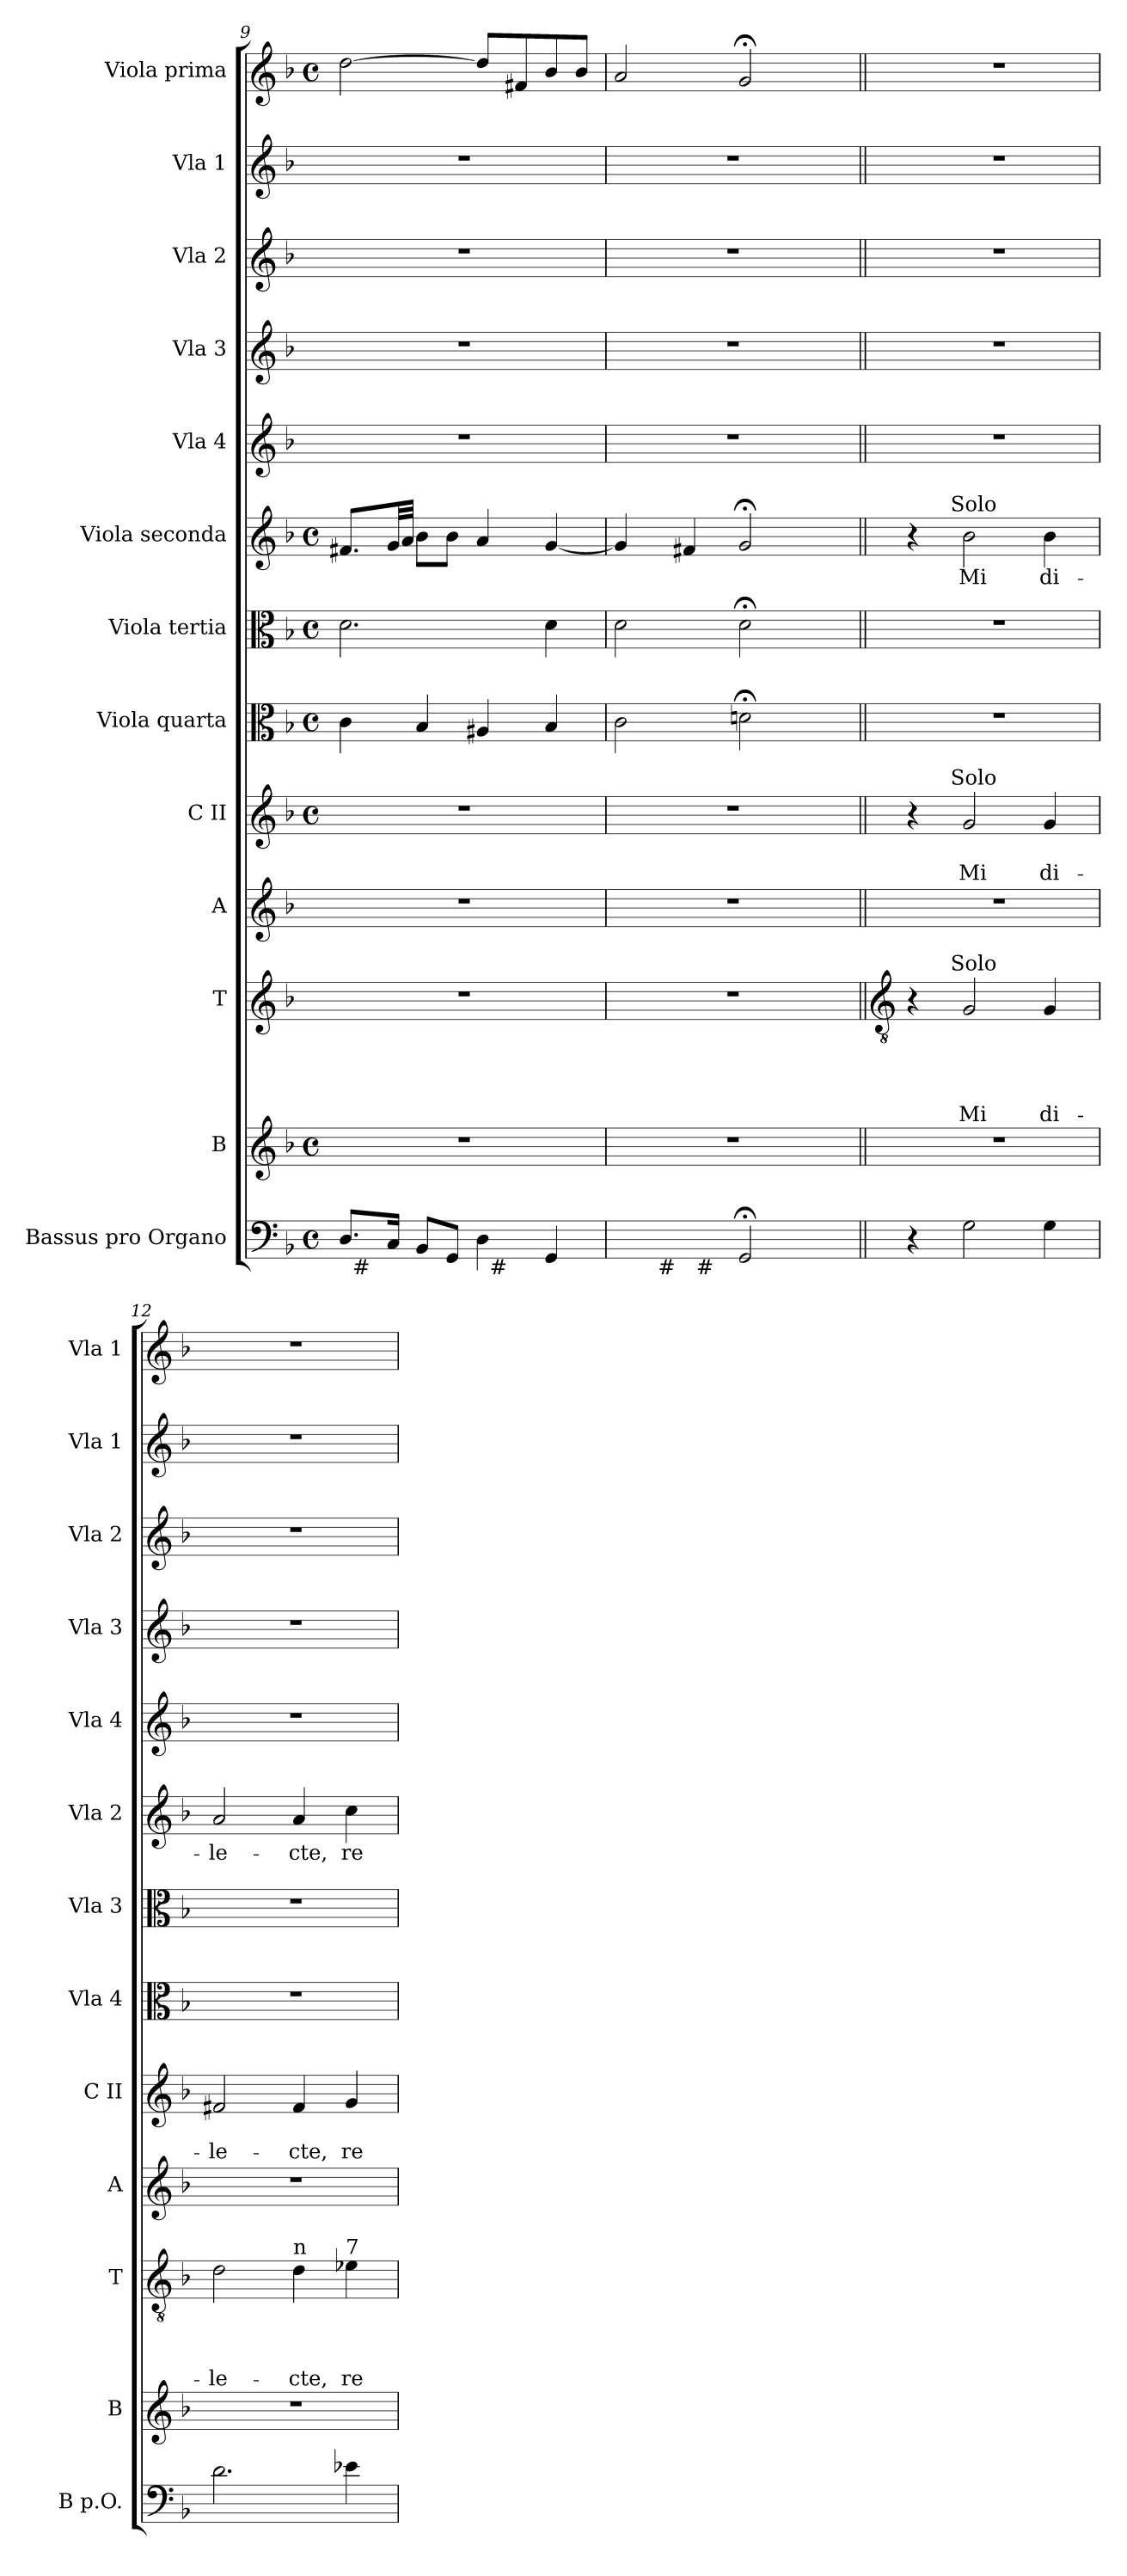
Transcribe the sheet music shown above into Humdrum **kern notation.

**kern	**kern	**kern	**text	**text	**text	**text	**kern	**kern	**text	**text	**kern	**kern	**kern	**text	**kern	**kern	**kern	**kern	**kern
*part13	*part12	*part11	*part11	*part11	*part11	*part11	*part10	*part9	*part9	*part9	*part8	*part7	*part6	*part6	*part5	*part4	*part3	*part2	*part1
*staff13	*staff12	*staff11	*staff11	*staff11	*staff11	*staff11	*staff10	*staff9	*staff9	*staff9	*staff8	*staff7	*staff6	*staff6	*staff5	*staff4	*staff3	*staff2	*staff1
*I"Bassus pro Organo	*I"B	*I"T	*	*	*	*	*I"A	*I"C II	*	*	*I"Viola quarta	*I"Viola tertia	*I"Viola seconda	*	*I"Vla 4	*I"Vla 3	*I"Vla 2	*I"Vla 1	*I"Viola prima
*I'B p.O.	*I'B	*I'T	*	*	*	*	*I'A	*I'C II	*	*	*I'Vla 4	*I'Vla 3	*I'Vla 2	*	*I'Vla 4	*I'Vla 3	*I'Vla 2	*I'Vla 1	*I'Vla 1
*clefF4	*clefG2	*clefG2	*	*	*	*	*clefG2	*clefG2	*	*	*clefC3	*clefC3	*clefG2	*	*clefG2	*clefG2	*clefG2	*clefG2	*clefG2
*k[b-]	*k[b-]	*k[b-]	*	*	*	*	*k[b-]	*k[b-]	*	*	*k[b-]	*k[b-]	*k[b-]	*	*k[b-]	*k[b-]	*k[b-]	*k[b-]	*k[b-]
*F:	*F:	*F:	*	*	*	*	*F:	*F:	*	*	*F:	*F:	*F:	*	*F:	*F:	*F:	*F:	*F:
*M4/4	*M4/4	*	*	*	*	*	*	*M4/4	*	*	*M4/4	*M4/4	*M4/4	*	*	*	*	*	*M4/4
*met(c)	*met(c)	*	*	*	*	*	*	*met(c)	*	*	*met(c)	*met(c)	*met(c)	*	*	*	*	*	*met(c)
=9	=9	=9	=9	=9	=9	=9	=9	=9	=9	=9	=9	=9	=9	=9	=9	=9	=9	=9	=9
*^	*	*	*	*	*	*	*	*	*	*	*	*	*	*	*	*	*	*	*
8.D/L	32ryy	1r	1r	.	.	.	.	1r	1r	.	.	4c\	2.d\	8.f#X/L	.	1r	1r	1r	1r	[>2dd\
!	!LO:TX:b:t=#	!	!	!	!	!	!	!	!	!	!	!	!	!	!	!	!	!	!	!
.	2ryy	.	.	.	.	.	.	.	.	.	.	.	.	.	.	.	.	.	.	.
16C/Jk	.	.	.	.	.	.	.	.	.	.	.	.	.	32g/LL	.	.	.	.	.	.
.	.	.	.	.	.	.	.	.	.	.	.	.	.	32a/JJJ	.	.	.	.	.	.
8BB-</L	.	.	.	.	.	.	.	.	.	.	.	4B-/	.	8b-\L	.	.	.	.	.	.
8GG/J	.	.	.	.	.	.	.	.	.	.	.	.	.	8b-\J	.	.	.	.	.	.
4D\	.	.	.	.	.	.	.	.	.	.	.	4A#X/	.	4a/	.	.	.	.	.	8dd/L]
!	!LO:TX:b:t=#	!	!	!	!	!	!	!	!	!	!	!	!	!	!	!	!	!	!	!
.	4...ryy	.	.	.	.	.	.	.	.	.	.	.	.	.	.	.	.	.	.	.
.	.	.	.	.	.	.	.	.	.	.	.	.	.	.	.	.	.	.	.	8f#X/
4GG/	.	.	.	.	.	.	.	.	.	.	.	4B-/	4d\	[<4g/	.	.	.	.	.	8b-/
.	.	.	.	.	.	.	.	.	.	.	.	.	.	.	.	.	.	.	.	8b-/J
=10	=10	=10	=10	=10	=10	=10	=10	=10	=10	=10	=10	=10	=10	=10	=10	=10	=10	=10	=10	=10
*	*^	*	*	*	*	*	*	*	*	*	*	*	*	*	*	*	*	*	*	*
2ryy	8ryy	4ryy	1r	1r	.	.	.	.	1r	1r	.	.	2c\	2d\	4g/]	.	1r	1r	1r	1r	2a/
.	32ryy	.	.	.	.	.	.	.	.	.	.	.	.	.	.	.	.	.	.	.	.
!	!LO:TX:b:t=#	!	!	!	!	!	!	!	!	!	!	!	!	!	!	!	!	!	!	!	!
.	2ryy	.	.	.	.	.	.	.	.	.	.	.	.	.	.	.	.	.	.	.	.
.	.	32ryy	.	.	.	.	.	.	.	.	.	.	.	.	4f#X/	.	.	.	.	.	.
!	!	!LO:TX:b:t=#	!	!	!	!	!	!	!	!	!	!	!	!	!	!	!	!	!	!	!
.	.	2ryy	.	.	.	.	.	.	.	.	.	.	.	.	.	.	.	.	.	.	.
2GG;/	.	.	.	.	.	.	.	.	.	.	.	.	2dn;<\	2d;<\	2g;/	.	.	.	.	.	2g;/
.	4ryy	.	.	.	.	.	.	.	.	.	.	.	.	.	.	.	.	.	.	.	.
.	.	8..ryy	.	.	.	.	.	.	.	.	.	.	.	.	.	.	.	.	.	.	.
.	16.ryy	.	.	.	.	.	.	.	.	.	.	.	.	.	.	.	.	.	.	.	.
*v	*v	*v	*	*	*	*	*	*	*	*	*	*	*	*	*	*	*	*	*	*	*
!!LO:PB:g=z
=11||	=11||	=11||	=11||	=11||	=11||	=11||	=11||	=11||	=11||	=11||	=11||	=11||	=11||	=11||	=11||	=11||	=11||	=11||	=11||
*	*	*clefGv2	*	*	*	*	*	*	*	*	*	*	*	*	*	*	*	*	*
*^	*	*	*	*	*	*	*	*	*	*	*	*	*	*	*	*	*	*	*
*	*^	*	*	*	*	*	*	*	*	*	*	*	*	*	*	*	*	*	*	*
!	!	!	!	!	!	!	!	!	!	!	!	!	!	!	!LO:TX:a:t=1 1	!	!	!	!	!	!
!	!	!	!	!LO:TX:a:t=4	!	!	!	!	!	!	!	!	!	!	!	!	!	!	!	!	!
*v	*v	*v	*	*^	*	*	*	*	*	*^	*	*	*	*	*^	*	*	*	*	*	*
4r	1r	4r	8..ryy	.	.	.	.	1r	4r	8..ryy	.	.	1r	1r	4r	8..ryy	.	1r	1r	1r	1r	1r
!	!	!	!	!	!	!	!	!	!	!	!	!	!	!	!	!LO:TX:a:t=Solo	!	!	!	!	!	!
!	!	!	!	!	!	!	!	!	!	!LO:TX:a:t=Solo	!	!	!	!	!	!	!	!	!	!	!	!
!	!	!	!LO:TX:a:t=Solo	!	!	!	!	!	!	!	!	!	!	!	!	!	!	!	!	!	!	!
.	.	.	2ryy	.	.	.	.	.	.	2ryy	.	.	.	.	.	2ryy	.	.	.	.	.	.
!	!	!	!	!	!	!	!LO:LY:b	!	!	!	!	!LO:LY:b	!	!	!	!	!LO:LY:b	!	!	!	!	!
2G\	.	2G/	.	.	.	.	Mi	.	2g/	.	.	Mi	.	.	2b-\	.	Mi	.	.	.	.	.
.	.	.	4ryy	.	.	.	.	.	.	4ryy	.	.	.	.	.	4ryy	.	.	.	.	.	.
!	!	!	!	!	!	!	!LO:LY:b	!	!	!	!	!LO:LY:b	!	!	!	!	!LO:LY:b	!	!	!	!	!
4G\	.	4G/	.	.	.	.	di-	.	4g/	.	.	di-	.	.	4b-\	.	di-	.	.	.	.	.
.	.	.	32ryy	.	.	.	.	.	.	32ryy	.	.	.	.	.	32ryy	.	.	.	.	.	.
=12	=12	=12	=12	=12	=12	=12	=12	=12	=12	=12	=12	=12	=12	=12	=12	=12	=12	=12	=12	=12	=12	=12
!	!	!	!	!	!	!	!LO:LY:b	!	!	!	!	!LO:LY:b	!	!	!	!	!LO:LY:b	!	!	!	!	!
*	*	*v	*v	*	*	*	*	*	*v	*v	*	*	*	*	*v	*v	*	*	*	*	*	*
2.d\	1r	2d\	.	.	.	-le-	1r	2f#X/	.	-le-	1r	1r	2a/	-le-	1r	1r	1r	1r	1r
!	!	!LO:TX:a:t=n	!	!	!	!	!	!	!	!	!	!	!	!	!	!	!	!	!
!	!	!	!	!	!	!LO:LY:b	!	!	!	!LO:LY:b	!	!	!	!LO:LY:b	!	!	!	!	!
.	.	4d\	.	.	.	-cte,	.	4f#/	.	-cte,	.	.	4a/	-cte,	.	.	.	.	.
!	!	!LO:TX:a:t=7	!	!	!	!	!	!	!	!	!	!	!	!	!	!	!	!	!
!	!	!	!	!	!	!LO:LY:b	!	!	!	!LO:LY:b	!	!	!	!LO:LY:b	!	!	!	!	!
4e-X>\	.	4e-X\	.	.	.	re-	.	4g/	.	re-	.	.	4cc\	re-	.	.	.	.	.
=	=	=	=	=	=	=	=	=	=	=	=	=	=	=	=	=	=	=	=
*-	*-	*-	*-	*-	*-	*-	*-	*-	*-	*-	*-	*-	*-	*-	*-	*-	*-	*-	*-
